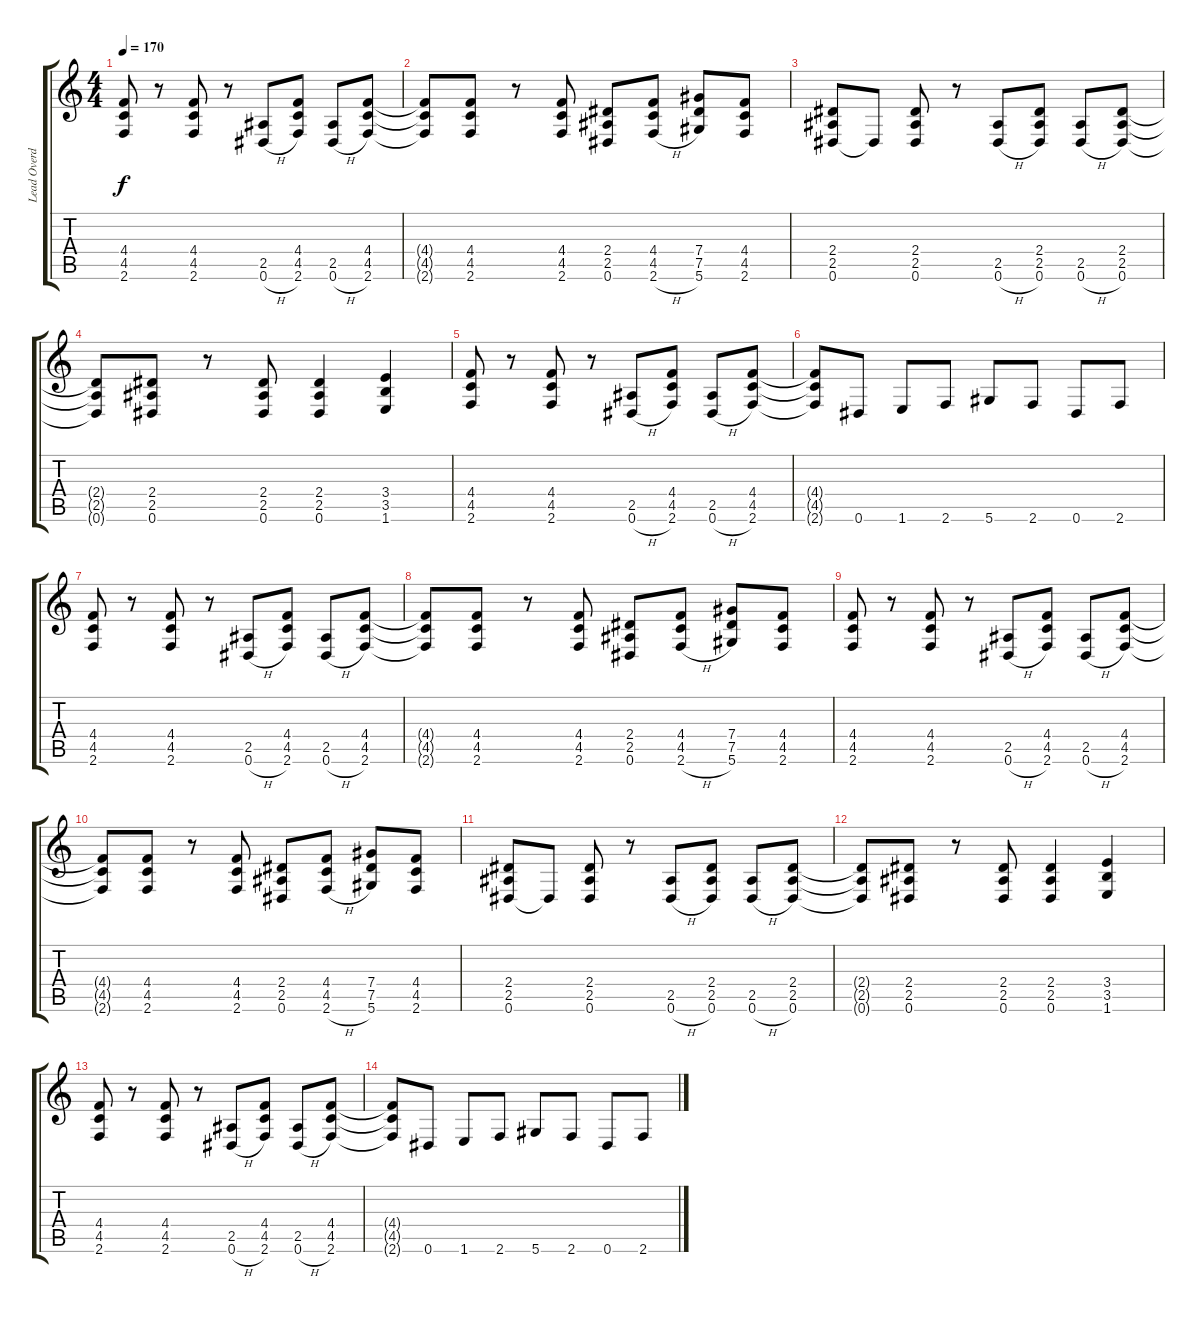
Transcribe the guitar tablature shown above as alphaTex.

\track ("Lead Overdubs" "Lead Overd") {instrument distortionguitar}
\staff {score tabs}
\tuning (Eb4 Bb3 Gb3 Db3 Ab2 Eb2) {hide}
\ts (4 4)
\tempo 170
\clef g2
\ks c
(4.4 4.5 2.6).8{dy f} r.8 (4.4 4.5 2.6).8 r.8 (2.5 0.6{h}).8 (4.4 4.5 2.6).8 (2.5 0.6{h}).8 (4.4 4.5 2.6).8 |
(4.4{t} 4.5{t} 2.6{t}).8 (4.4 4.5 2.6).8 r.8 (4.4 4.5 2.6).8 (2.4 2.5 0.6).8 (4.4 4.5 2.6{h}).8 (7.4 7.5 5.6).8 (4.4 4.5 2.6).8 |
(2.4 2.5 0.6).8 0.6{t}.8 (2.4 2.5 0.6).8 r.8 (2.5 0.6{h}).8 (2.4 2.5 0.6).8 (2.5 0.6{h}).8 (2.4 2.5 0.6).8 |
(2.4{t} 2.5{t} 0.6{t}).8 (2.4 2.5 0.6).8 r.8 (2.4 2.5 0.6).8 (2.4 2.5 0.6).4 (3.4 3.5 1.6).4 |
(4.4 4.5 2.6).8 r.8 (4.4 4.5 2.6).8 r.8 (2.5 0.6{h}).8 (4.4 4.5 2.6).8 (2.5 0.6{h}).8 (4.4 4.5 2.6).8 |
(4.4{t} 4.5{t} 2.6{t}).8 0.6.8 1.6.8 2.6.8 5.6.8 2.6.8 0.6.8 2.6.8 |
(4.4 4.5 2.6).8 r.8 (4.4 4.5 2.6).8 r.8 (2.5 0.6{h}).8 (4.4 4.5 2.6).8 (2.5 0.6{h}).8 (4.4 4.5 2.6).8 |
(4.4{t} 4.5{t} 2.6{t}).8 (4.4 4.5 2.6).8 r.8 (4.4 4.5 2.6).8 (2.4 2.5 0.6).8 (4.4 4.5 2.6{h}).8 (7.4 7.5 5.6).8 (4.4 4.5 2.6).8 |
(4.4 4.5 2.6).8 r.8 (4.4 4.5 2.6).8 r.8 (2.5 0.6{h}).8 (4.4 4.5 2.6).8 (2.5 0.6{h}).8 (4.4 4.5 2.6).8 |
(4.4{t} 4.5{t} 2.6{t}).8 (4.4 4.5 2.6).8 r.8 (4.4 4.5 2.6).8 (2.4 2.5 0.6).8 (4.4 4.5 2.6{h}).8 (7.4 7.5 5.6).8 (4.4 4.5 2.6).8 |
(2.4 2.5 0.6).8 0.6{t}.8 (2.4 2.5 0.6).8 r.8 (2.5 0.6{h}).8 (2.4 2.5 0.6).8 (2.5 0.6{h}).8 (2.4 2.5 0.6).8 |
(2.4{t} 2.5{t} 0.6{t}).8 (2.4 2.5 0.6).8 r.8 (2.4 2.5 0.6).8 (2.4 2.5 0.6).4 (3.4 3.5 1.6).4 |
(4.4 4.5 2.6).8 r.8 (4.4 4.5 2.6).8 r.8 (2.5 0.6{h}).8 (4.4 4.5 2.6).8 (2.5 0.6{h}).8 (4.4 4.5 2.6).8 |
(4.4{t} 4.5{t} 2.6{t}).8 0.6.8 1.6.8 2.6.8 5.6.8 2.6.8 0.6.8 2.6.8
